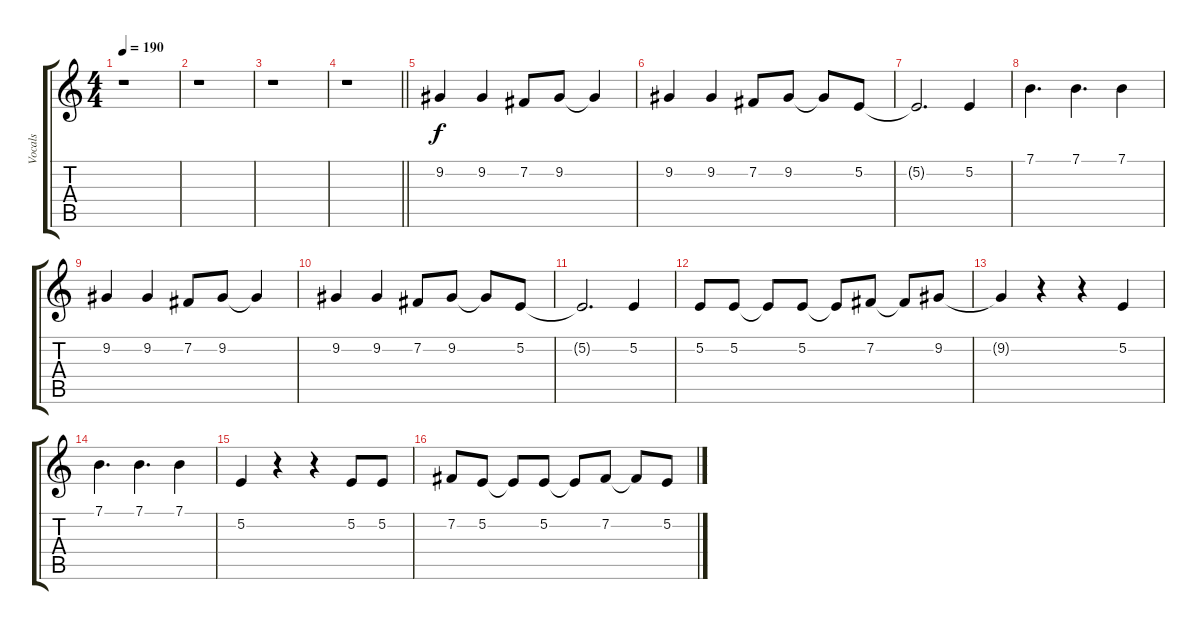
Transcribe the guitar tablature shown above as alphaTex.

\track ("Vocals" "Vocals") {instrument cello}
\staff {score tabs}
\tuning (E4 B3 G3 D3 A2 E2) {hide}
\ts (4 4)
\tempo 190
\clef g2
\ks c
r.1{dy f instrument cello} |
r.1 |
r.1 |
\barLineRight lightlight
r.1 |
9.2.4 9.2.4 7.2.8 9.2.8 9.2{t}.4 |
9.2.4 9.2.4 7.2.8 9.2.8 9.2{t}.8 5.2.8 |
5.2{t}.2{d} 5.2.4 |
7.1.4{d} 7.1.4{d} 7.1.4 |
9.2.4 9.2.4 7.2.8 9.2.8 9.2{t}.4 |
9.2.4 9.2.4 7.2.8 9.2.8 9.2{t}.8 5.2.8 |
5.2{t}.2{d} 5.2.4 |
5.2.8 5.2.8 5.2{t}.8 5.2.8 5.2{t}.8 7.2.8 7.2{t}.8 9.2.8 |
9.2{t}.4 r.4 r.4 5.2.4 |
7.1.4{d} 7.1.4{d} 7.1.4 |
5.2.4 r.4 r.4 5.2.8 5.2.8 |
7.2.8 5.2.8 5.2{t}.8 5.2.8 5.2{t}.8 7.2.8 7.2{t}.8 5.2.8
